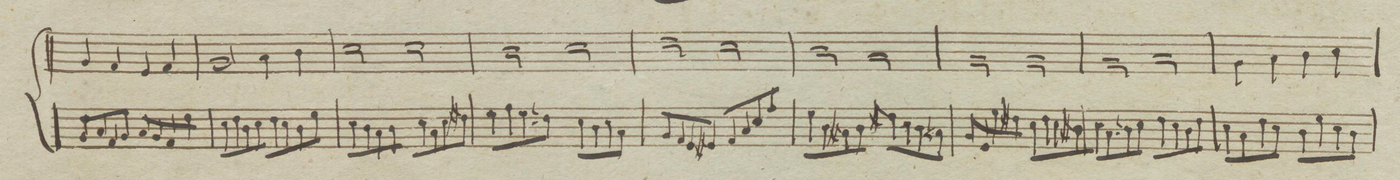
**kern	**fba	**dynam
*I"Organo	*	*
*clefF4	*	*
*k[]	*	*
*met(c|)	*	*
*M2/2	*	*
8BB/L	.	.
8C/	.	.
8AA/	.	.
8BB/J	.	.
8CL/	.	.
8BB/	.	.
8AA/	.	.
8FJ\	.	.
=186	=186	=186
8E\L	.	.
8F\	.	.
8D\	.	.
8E\J	.	.
8F\L	.	.
8E\	.	.
8D\	.	.
8G\J	.	.
=187	=187	=187
8E\L	.	.
8D\	.	.
8C/	.	.
8D\J	.	.
8E\L	.	.
8C/	.	.
8E\	.	.
8F#X\J	.	.
=188	=188	=188
8G\L	.	.
8A\	.	.
8G\	.	.
8Fn\J	.	.
8E\L	.	.
8D\	.	.
8E\	.	.
8C/J	.	.
=189	=189	=189
8BB/L	.	.
8AA/	.	.
8GG/	.	.
8GG#X/J	.	.
8AAL/	.	.
8C/	.	.
8E\	.	.
8A\J	.	.
=190	=190	=190
8G\L	.	.
8D\	.	.
8C#X/	.	.
8D\J	.	.
8F#X\L	.	.
8E\	.	.
8D\	.	.
8Cn/J	.	.
=191	=191	=191
8BBL/	.	.
8GG/	.	.
8G\	.	.
8F#XJ\	.	.
8E\L	.	.
8F#\	.	.
8E\	.	.
8D#X\J	.	.
=192	=192	=192
8E\L	.	.
8C/	.	.
8Dn\	.	.
8E\J	.	.
8F\L	.	.
8E\	.	.
8D\	.	.
8F\J	.	.
=193	=193	=193
8E\L	.	.
8C/	.	.
8F\	.	.
8E\J	.	.
8D\L	.	.
8G\	.	.
8E\	.	.
8D\J	.	.
=194	=194	=194
*-	*-	*-
